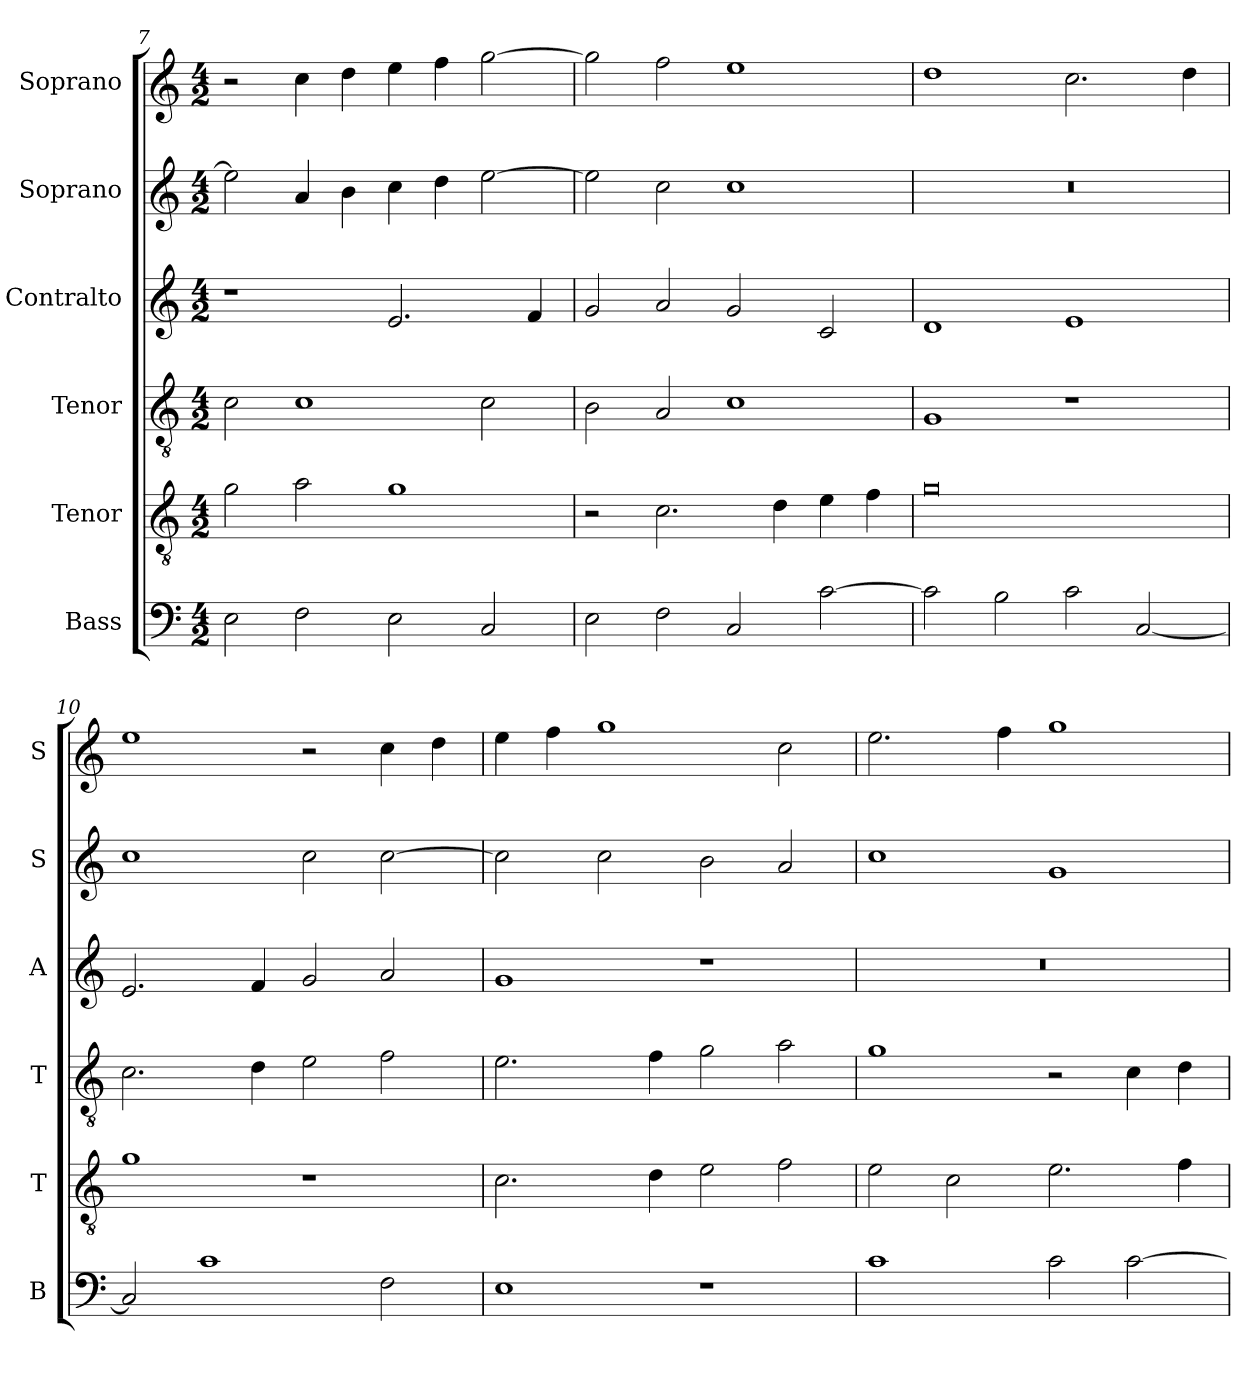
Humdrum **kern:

**kern	**kern	**kern	**kern	**kern	**kern
*part6	*part5	*part4	*part3	*part2	*part1
*staff6	*staff5	*staff4	*staff3	*staff2	*staff1
*I"Bass	*I"Tenor	*I"Tenor	*I"Contralto	*I"Soprano	*I"Soprano
*I'B	*I'T	*I'T	*I'A	*I'S	*I'S
*clefF4	*clefGv2	*clefGv2	*clefG2	*clefG2	*clefG2
*k[]	*k[]	*k[]	*k[]	*k[]	*k[]
*C:ion	*C:ion	*C:ion	*C:ion	*C:ion	*C:ion
*M4/2	*M4/2	*M4/2	*M4/2	*M4/2	*M4/2
=7	=7	=7	=7	=7	=7
2E	2g	2c	1r	2ee]	2r
2F	2a	1c	.	4a	4cc
.	.	.	.	4b	4dd
2E	1g	.	2.e	4cc	4ee
.	.	.	.	4dd	4ff
2C	.	2c	.	[2ee	[2gg
.	.	.	4f	.	.
=8	=8	=8	=8	=8	=8
2E	2r	2B	2g	2ee]	2gg]
2F	2.c	2A	2a	2cc	2ff
2C	.	1c	2g	1cc	1ee
.	4d	.	.	.	.
[2c	4e	.	2c	.	.
.	4f	.	.	.	.
=9	=9	=9	=9	=9	=9
2c]	0g	1G	1d	0r	1dd
2B	.	.	.	.	.
2c	.	1r	1e	.	2.cc
[2C	.	.	.	.	.
.	.	.	.	.	4dd
=10	=10	=10	=10	=10	=10
2C]	1g	2.c	2.e	1cc	1ee
1c	.	.	.	.	.
.	.	4d	4f	.	.
.	1r	2e	2g	2cc	2r
2F	.	2f	2a	[2cc	4cc
.	.	.	.	.	4dd
=11	=11	=11	=11	=11	=11
1E	2.c	2.e	1g	2cc]	4ee
.	.	.	.	.	4ff
.	.	.	.	2cc	1gg
.	4d	4f	.	.	.
1r	2e	2g	1r	2b	.
.	2f	2a	.	2a	2cc
=12	=12	=12	=12	=12	=12
1c	2e	1g	0r	1cc	2.ee
.	2c	.	.	.	.
.	.	.	.	.	4ff
2c	2.e	2r	.	1g	1gg
[2c	.	4c	.	.	.
.	4f	4d	.	.	.
=	=	=	=	=	=
*-	*-	*-	*-	*-	*-
